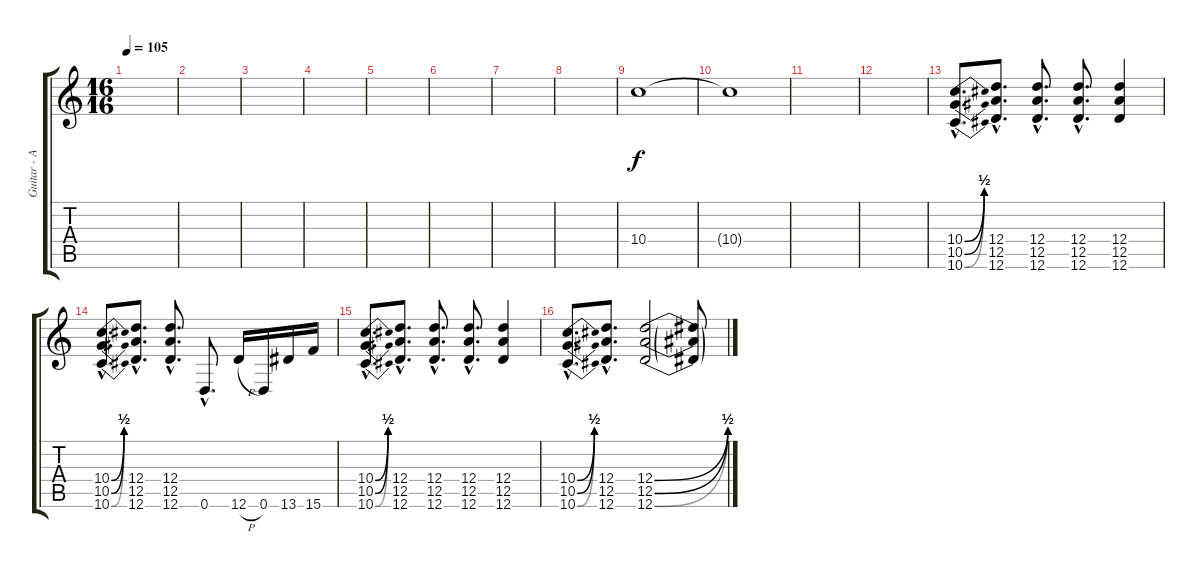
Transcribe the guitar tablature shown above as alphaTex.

\track ("Guitar - Adam 2" "Guitar - A") {instrument distortionguitar}
\staff {score tabs}
\tuning (E4 B3 G3 D3 A2 D2) {hide}
\ts (16 16)
\tempo 105
\clef g2
\ks c
|
|
|
|
|
|
|
|
10.4.1 |
10.4{t}.1 |
|
|
(10.4{be (bend 0 0 60 2) hac} 10.5{be (bend 0 0 60 2) hac} 10.6{be (bend 0 0 60 2) hac}).8{d} (12.4{hac} 12.5{hac} 12.6{hac}).8{d} (12.4{hac} 12.5{hac} 12.6{hac}).8{d} (12.4{hac} 12.5{hac} 12.6{hac}).8{d} (12.4 12.5 12.6).4 |
(10.4{be (bend 0 0 60 2) hac} 10.5{be (bend 0 0 60 2) hac} 10.6{be (bend 0 0 60 2) hac}).8{d} (12.4{hac} 12.5{hac} 12.6{hac}).8{d} (12.4{hac} 12.5{hac} 12.6{hac}).8{d} 0.6{hac}.8{d} 12.6{h}.16 0.6.16 13.6.16 15.6.16 |
(10.4{be (bend 0 0 60 2) hac} 10.5{be (bend 0 0 60 2) hac} 10.6{be (bend 0 0 60 2) hac}).8{d} (12.4{hac} 12.5{hac} 12.6{hac}).8{d} (12.4{hac} 12.5{hac} 12.6{hac}).8{d} (12.4{hac} 12.5{hac} 12.6{hac}).8{d} (12.4 12.5 12.6).4 |
(10.4{be (bend 0 0 60 2) hac} 10.5{be (bend 0 0 60 2) hac} 10.6{be (bend 0 0 60 2) hac}).8{d} (12.4{hac} 12.5{hac} 12.6{hac}).8{d} (12.4{be (bend 0 0 60 2)} 12.5{be (bend 0 0 60 2)} 12.6{be (bend 0 0 60 2)}).2 (12.4{t} 12.5{t} 12.6{t}).8
